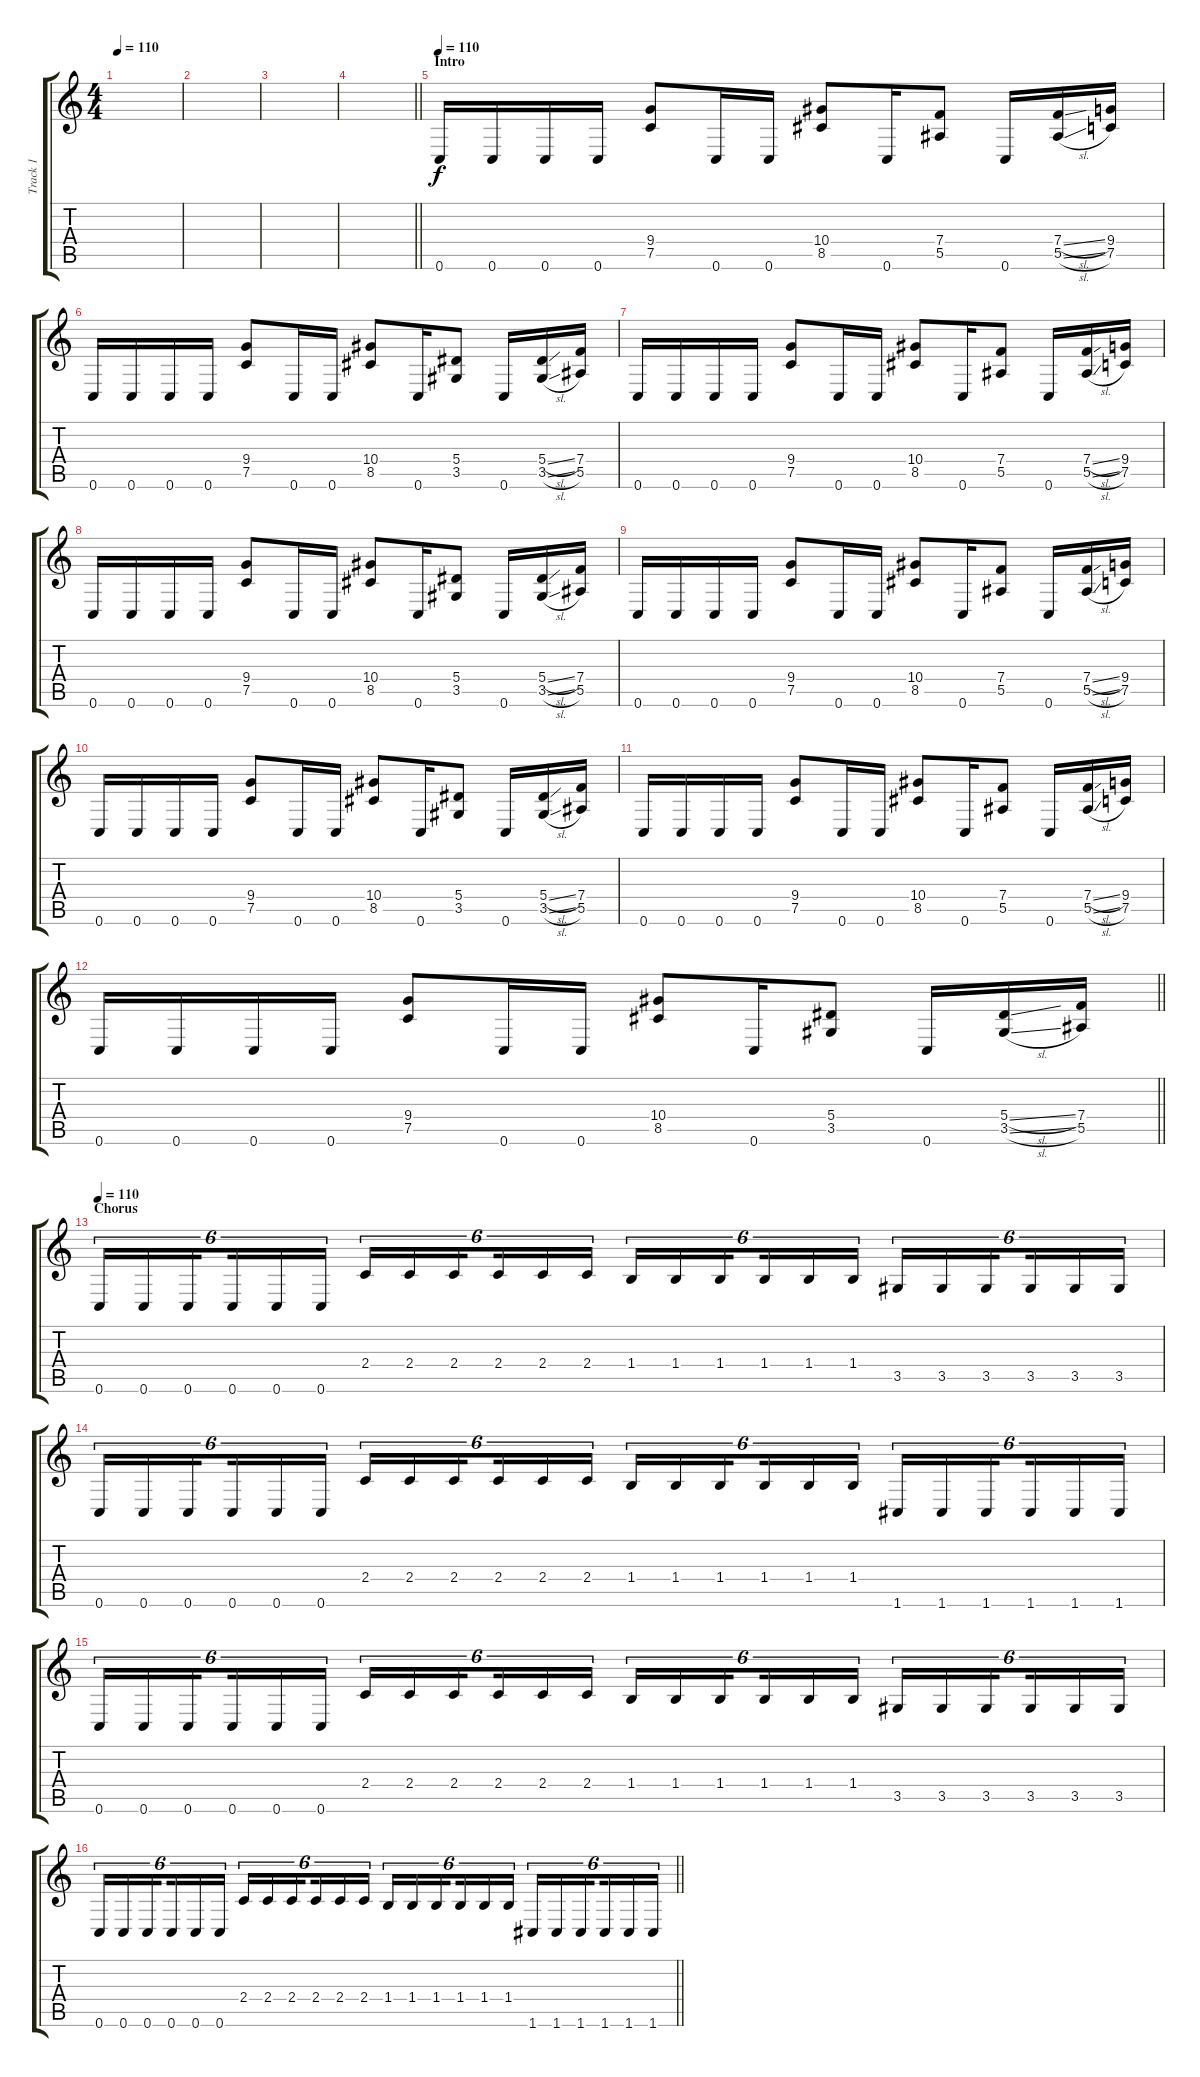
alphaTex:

\track ("Track 1" "Track 1") {instrument distortionguitar}
\staff {score tabs}
\tuning (C4 G3 Eb3 Bb2 F2 C2) {hide}
\ts (4 4)
\tempo 110
\clef g2
\ks c
|
|
|
\barLineRight lightlight
|
\section ("" "Intro")
\tempo 110
0.6.16 0.6.16 0.6.16 0.6.16 (9.4 7.5).8 0.6.16 0.6.16 (10.4 8.5).8 0.6.16 (7.4 5.5).8 0.6.16 (7.4{sl} 5.5{sl}).16 (9.4 7.5).16 |
0.6.16 0.6.16 0.6.16 0.6.16 (9.4 7.5).8 0.6.16 0.6.16 (10.4 8.5).8 0.6.16 (5.4 3.5).8 0.6.16 (5.4{sl} 3.5{sl}).16 (7.4 5.5).16 |
0.6.16 0.6.16 0.6.16 0.6.16 (9.4 7.5).8 0.6.16 0.6.16 (10.4 8.5).8 0.6.16 (7.4 5.5).8 0.6.16 (7.4{sl} 5.5{sl}).16 (9.4 7.5).16 |
0.6.16 0.6.16 0.6.16 0.6.16 (9.4 7.5).8 0.6.16 0.6.16 (10.4 8.5).8 0.6.16 (5.4 3.5).8 0.6.16 (5.4{sl} 3.5{sl}).16 (7.4 5.5).16 |
0.6.16 0.6.16 0.6.16 0.6.16 (9.4 7.5).8 0.6.16 0.6.16 (10.4 8.5).8 0.6.16 (7.4 5.5).8 0.6.16 (7.4{sl} 5.5{sl}).16 (9.4 7.5).16 |
0.6.16 0.6.16 0.6.16 0.6.16 (9.4 7.5).8 0.6.16 0.6.16 (10.4 8.5).8 0.6.16 (5.4 3.5).8 0.6.16 (5.4{sl} 3.5{sl}).16 (7.4 5.5).16 |
0.6.16 0.6.16 0.6.16 0.6.16 (9.4 7.5).8 0.6.16 0.6.16 (10.4 8.5).8 0.6.16 (7.4 5.5).8 0.6.16 (7.4{sl} 5.5{sl}).16 (9.4 7.5).16 |
\barLineRight lightlight
0.6.16 0.6.16 0.6.16 0.6.16 (9.4 7.5).8 0.6.16 0.6.16 (10.4 8.5).8 0.6.16 (5.4 3.5).8 0.6.16 (5.4{sl} 3.5{sl}).16 (7.4 5.5).16 |
\section ("" "Chorus")
\tempo 110
0.6.16{tu (6 4)} 0.6.16{tu (6 4)} 0.6.16{tu (6 4) beam splitsecondary} 0.6.16{tu (6 4)} 0.6.16{tu (6 4)} 0.6.16{tu (6 4)} 2.4.16{tu (6 4)} 2.4.16{tu (6 4)} 2.4.16{tu (6 4) beam splitsecondary} 2.4.16{tu (6 4)} 2.4.16{tu (6 4)} 2.4.16{tu (6 4)} 1.4.16{tu (6 4)} 1.4.16{tu (6 4)} 1.4.16{tu (6 4) beam splitsecondary} 1.4.16{tu (6 4)} 1.4.16{tu (6 4)} 1.4.16{tu (6 4)} 3.5.16{tu (6 4)} 3.5.16{tu (6 4)} 3.5.16{tu (6 4) beam splitsecondary} 3.5.16{tu (6 4)} 3.5.16{tu (6 4)} 3.5.16{tu (6 4)} |
0.6.16{tu (6 4)} 0.6.16{tu (6 4)} 0.6.16{tu (6 4) beam splitsecondary} 0.6.16{tu (6 4)} 0.6.16{tu (6 4)} 0.6.16{tu (6 4)} 2.4.16{tu (6 4)} 2.4.16{tu (6 4)} 2.4.16{tu (6 4) beam splitsecondary} 2.4.16{tu (6 4)} 2.4.16{tu (6 4)} 2.4.16{tu (6 4)} 1.4.16{tu (6 4)} 1.4.16{tu (6 4)} 1.4.16{tu (6 4) beam splitsecondary} 1.4.16{tu (6 4)} 1.4.16{tu (6 4)} 1.4.16{tu (6 4)} 1.6.16{tu (6 4)} 1.6.16{tu (6 4)} 1.6.16{tu (6 4) beam splitsecondary} 1.6.16{tu (6 4)} 1.6.16{tu (6 4)} 1.6.16{tu (6 4)} |
0.6.16{tu (6 4)} 0.6.16{tu (6 4)} 0.6.16{tu (6 4) beam splitsecondary} 0.6.16{tu (6 4)} 0.6.16{tu (6 4)} 0.6.16{tu (6 4)} 2.4.16{tu (6 4)} 2.4.16{tu (6 4)} 2.4.16{tu (6 4) beam splitsecondary} 2.4.16{tu (6 4)} 2.4.16{tu (6 4)} 2.4.16{tu (6 4)} 1.4.16{tu (6 4)} 1.4.16{tu (6 4)} 1.4.16{tu (6 4) beam splitsecondary} 1.4.16{tu (6 4)} 1.4.16{tu (6 4)} 1.4.16{tu (6 4)} 3.5.16{tu (6 4)} 3.5.16{tu (6 4)} 3.5.16{tu (6 4) beam splitsecondary} 3.5.16{tu (6 4)} 3.5.16{tu (6 4)} 3.5.16{tu (6 4)} |
\barLineRight lightlight
0.6.16{tu (6 4)} 0.6.16{tu (6 4)} 0.6.16{tu (6 4) beam splitsecondary} 0.6.16{tu (6 4)} 0.6.16{tu (6 4)} 0.6.16{tu (6 4)} 2.4.16{tu (6 4)} 2.4.16{tu (6 4)} 2.4.16{tu (6 4) beam splitsecondary} 2.4.16{tu (6 4)} 2.4.16{tu (6 4)} 2.4.16{tu (6 4)} 1.4.16{tu (6 4)} 1.4.16{tu (6 4)} 1.4.16{tu (6 4) beam splitsecondary} 1.4.16{tu (6 4)} 1.4.16{tu (6 4)} 1.4.16{tu (6 4)} 1.6.16{tu (6 4)} 1.6.16{tu (6 4)} 1.6.16{tu (6 4) beam splitsecondary} 1.6.16{tu (6 4)} 1.6.16{tu (6 4)} 1.6.16{tu (6 4)}
